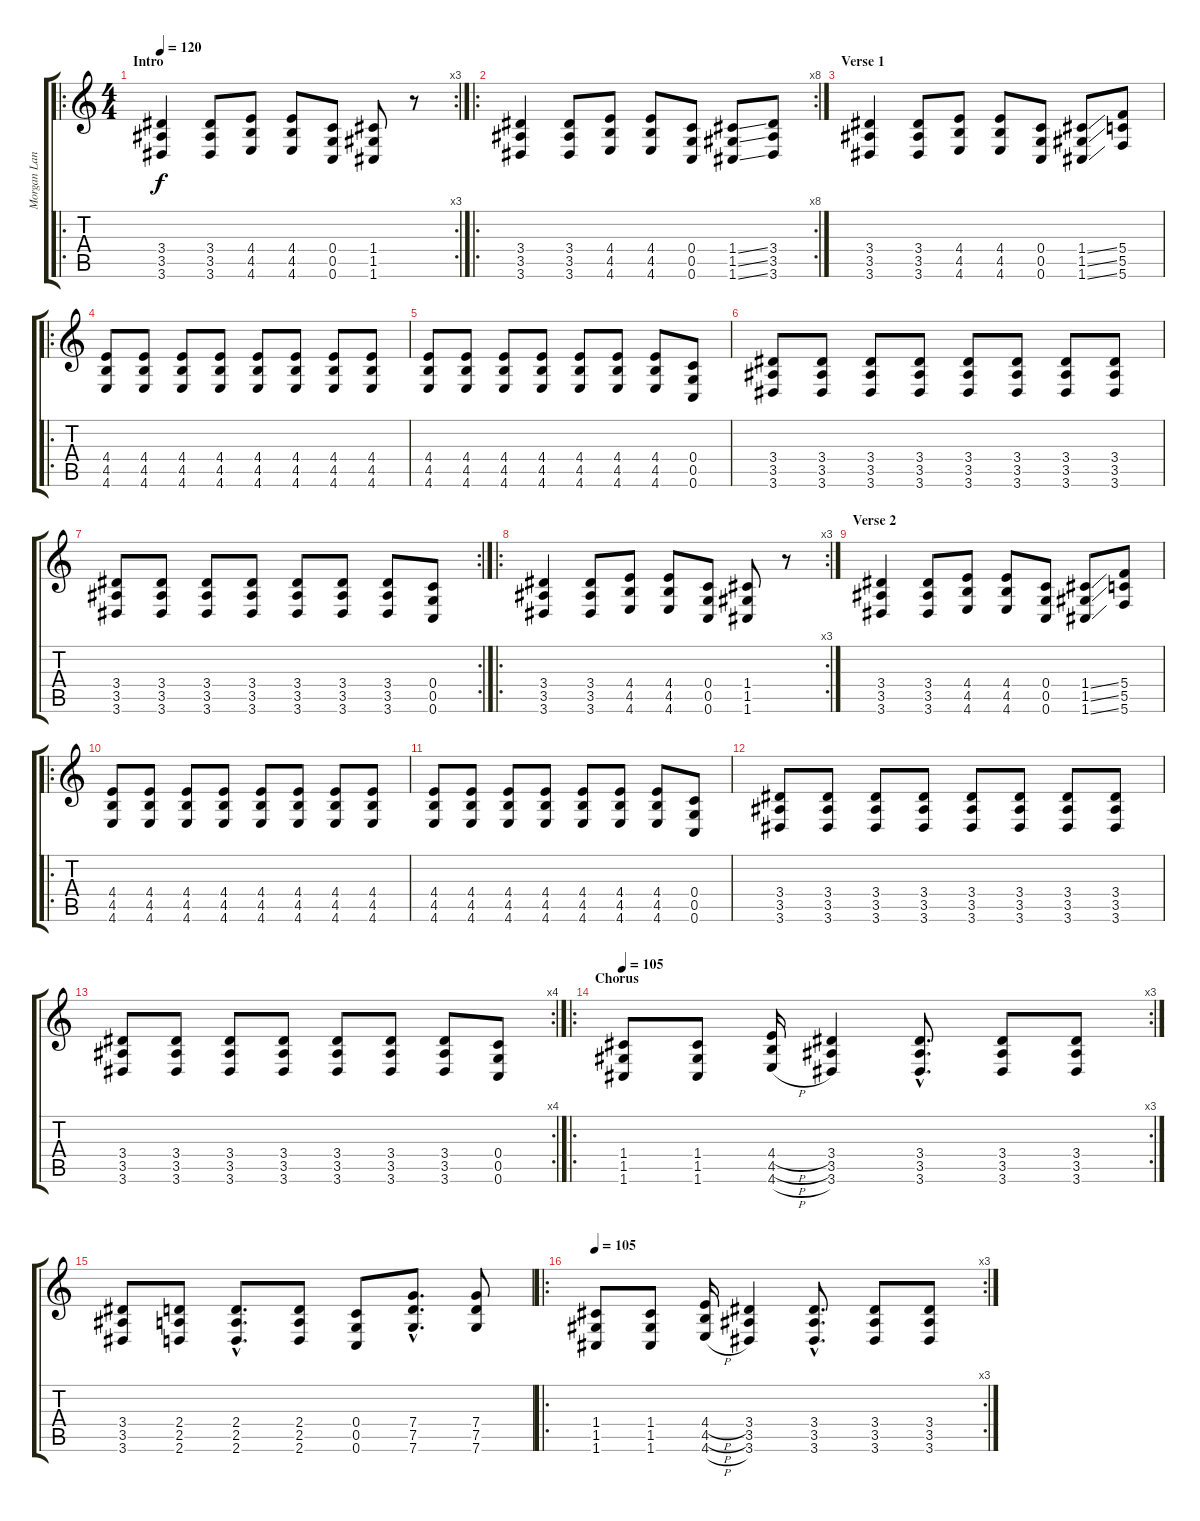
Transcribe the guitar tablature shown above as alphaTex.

\track ("Morgan Lander" "Morgan Lan") {instrument distortionguitar}
\staff {score tabs}
\tuning (D4 A3 F3 C3 G2 C2) {hide}
\ro
\rc 3
\ts (4 4)
\section ("" "Intro")
\tempo 120
\clef g2
\ks c
(3.4 3.5 3.6).4{dy f instrument distortionguitar} (3.4 3.5 3.6).8 (4.4 4.5 4.6).8 (4.4 4.5 4.6).8 (0.4 0.5 0.6).8 (1.4 1.5 1.6).8 r.8 |
\ro
\rc 8
(3.4 3.5 3.6).4 (3.4 3.5 3.6).8 (4.4 4.5 4.6).8 (4.4 4.5 4.6).8 (0.4 0.5 0.6).8 (1.4{ss} 1.5{ss} 1.6{ss}).8 (3.4 3.5 3.6).8 |
\section ("" "Verse 1")
(3.4 3.5 3.6).4 (3.4 3.5 3.6).8 (4.4 4.5 4.6).8 (4.4 4.5 4.6).8 (0.4 0.5 0.6).8 (1.4{ss} 1.5{ss} 1.6{ss}).8 (5.4 5.5 5.6).8 |
\ro
(4.4 4.5 4.6).8 (4.4 4.5 4.6).8 (4.4 4.5 4.6).8 (4.4 4.5 4.6).8 (4.4 4.5 4.6).8 (4.4 4.5 4.6).8 (4.4 4.5 4.6).8 (4.4 4.5 4.6).8 |
(4.4 4.5 4.6).8 (4.4 4.5 4.6).8 (4.4 4.5 4.6).8 (4.4 4.5 4.6).8 (4.4 4.5 4.6).8 (4.4 4.5 4.6).8 (4.4 4.5 4.6).8 (0.4 0.5 0.6).8 |
(3.4 3.5 3.6).8 (3.4 3.5 3.6).8 (3.4 3.5 3.6).8 (3.4 3.5 3.6).8 (3.4 3.5 3.6).8 (3.4 3.5 3.6).8 (3.4 3.5 3.6).8 (3.4 3.5 3.6).8 |
\rc 2
(3.4 3.5 3.6).8 (3.4 3.5 3.6).8 (3.4 3.5 3.6).8 (3.4 3.5 3.6).8 (3.4 3.5 3.6).8 (3.4 3.5 3.6).8 (3.4 3.5 3.6).8 (0.4 0.5 0.6).8 |
\ro
\rc 3
(3.4 3.5 3.6).4 (3.4 3.5 3.6).8 (4.4 4.5 4.6).8 (4.4 4.5 4.6).8 (0.4 0.5 0.6).8 (1.4 1.5 1.6).8 r.8 |
\section ("" "Verse 2")
(3.4 3.5 3.6).4 (3.4 3.5 3.6).8 (4.4 4.5 4.6).8 (4.4 4.5 4.6).8 (0.4 0.5 0.6).8 (1.4{ss} 1.5{ss} 1.6{ss}).8 (5.4 5.5 5.6).8 |
\ro
(4.4 4.5 4.6).8 (4.4 4.5 4.6).8 (4.4 4.5 4.6).8 (4.4 4.5 4.6).8 (4.4 4.5 4.6).8 (4.4 4.5 4.6).8 (4.4 4.5 4.6).8 (4.4 4.5 4.6).8 |
(4.4 4.5 4.6).8 (4.4 4.5 4.6).8 (4.4 4.5 4.6).8 (4.4 4.5 4.6).8 (4.4 4.5 4.6).8 (4.4 4.5 4.6).8 (4.4 4.5 4.6).8 (0.4 0.5 0.6).8 |
(3.4 3.5 3.6).8 (3.4 3.5 3.6).8 (3.4 3.5 3.6).8 (3.4 3.5 3.6).8 (3.4 3.5 3.6).8 (3.4 3.5 3.6).8 (3.4 3.5 3.6).8 (3.4 3.5 3.6).8 |
\rc 4
(3.4 3.5 3.6).8 (3.4 3.5 3.6).8 (3.4 3.5 3.6).8 (3.4 3.5 3.6).8 (3.4 3.5 3.6).8 (3.4 3.5 3.6).8 (3.4 3.5 3.6).8 (0.4 0.5 0.6).8 |
\ro
\rc 3
\section ("" "Chorus")
\tempo 105
(1.4 1.5 1.6).8 (1.4 1.5 1.6).8 (4.4{h} 4.5{h} 4.6{h}).16 (3.4 3.5 3.6).4 (3.4{hac} 3.5{hac} 3.6{hac}).8{d} (3.4 3.5 3.6).8 (3.4 3.5 3.6).8 |
(3.4 3.5 3.6).8 (2.4 2.5 2.6).8 (2.4{hac} 2.5{hac} 2.6{hac}).8{d} (2.4 2.5 2.6).8 (0.4 0.5 0.6).8 (7.4{hac} 7.5{hac} 7.6{hac}).8{d} (7.4 7.5 7.6).8 |
\ro
\rc 3
\tempo 105
(1.4 1.5 1.6).8 (1.4 1.5 1.6).8 (4.4{h} 4.5{h} 4.6{h}).16 (3.4 3.5 3.6).4 (3.4{hac} 3.5{hac} 3.6{hac}).8{d} (3.4 3.5 3.6).8 (3.4 3.5 3.6).8
